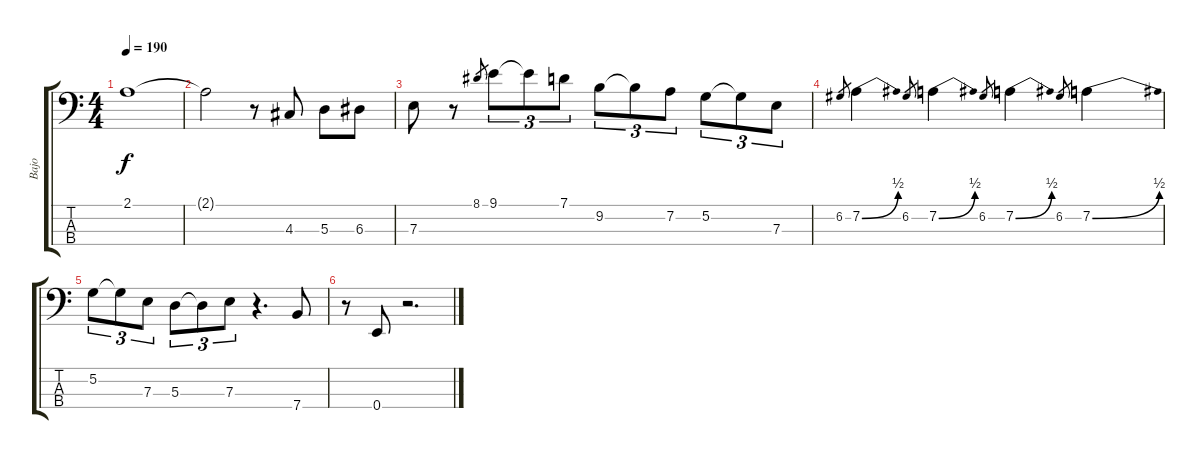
\track ("Bajo" "Bajo") {instrument acousticguitarnylon}
\staff {score tabs}
\tuning (G2 D2 A1 E1) {hide}
\ts (4 4)
\tempo 190
\clef f4
\ks c
2.1.1{dy f} |
2.1{t}.2 r.8 4.3.8 5.3.8 6.3.8 |
7.3.8 r.8 8.1.8{gr} 9.1.8{tu (3 2)} 9.1{t}.8{tu (3 2)} 7.1.8{tu (3 2)} 9.2.8{tu (3 2)} 9.2{t}.8{tu (3 2)} 7.2.8{tu (3 2)} 5.2.8{tu (3 2)} 5.2{t}.8{tu (3 2)} 7.3.8{tu (3 2)} |
6.2.8{gr} 7.2{be (bend 0 0 60 2)}.4 6.2.8{gr} 7.2{be (bend 0 0 60 2)}.4 6.2.8{gr} 7.2{be (bend 0 0 60 2)}.4 6.2.8{gr} 7.2{be (bend 0 0 60 2)}.4 |
5.2.8{tu (3 2)} 5.2{t}.8{tu (3 2)} 7.3.8{tu (3 2)} 5.3.8{tu (3 2)} 5.3{t}.8{tu (3 2)} 7.3.8{tu (3 2)} r.4{d} 7.4.8 |
r.8 0.4.8 r.2{d}
